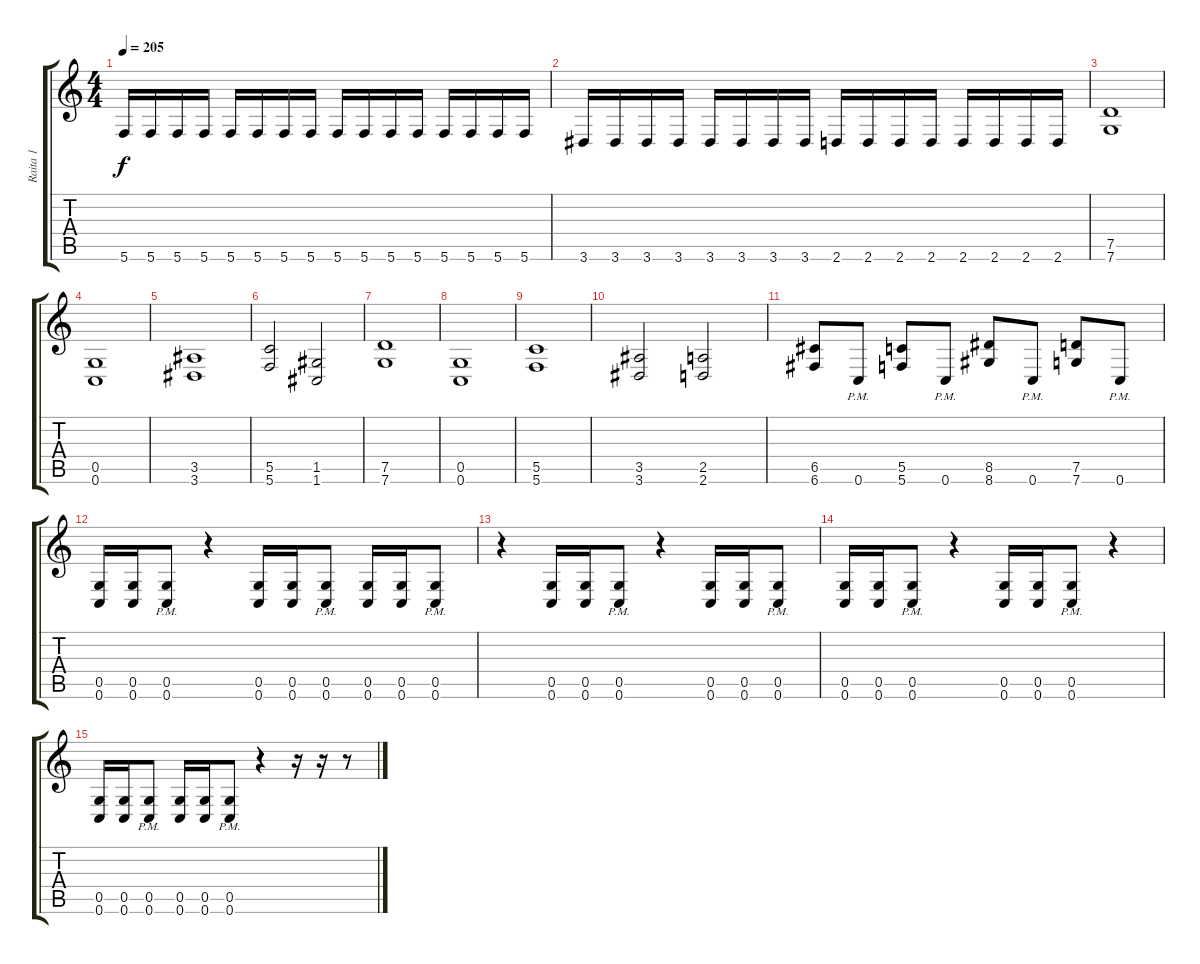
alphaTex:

\track ("Raita 1" "Raita 1") {instrument distortionguitar}
\staff {score tabs}
\tuning (D4 A3 F3 C3 G2 C2) {hide}
\ts (4 4)
\tempo 205
\clef g2
\ks c
5.6.16{dy f} 5.6.16 5.6.16 5.6.16 5.6.16 5.6.16 5.6.16 5.6.16 5.6.16 5.6.16 5.6.16 5.6.16 5.6.16 5.6.16 5.6.16 5.6.16 |
3.6.16 3.6.16 3.6.16 3.6.16 3.6.16 3.6.16 3.6.16 3.6.16 2.6.16 2.6.16 2.6.16 2.6.16 2.6.16 2.6.16 2.6.16 2.6.16 |
(7.5 7.6).1 |
(0.5 0.6).1 |
(3.5 3.6).1 |
(5.5 5.6).2 (1.5 1.6).2 |
(7.5 7.6).1 |
(0.5 0.6).1 |
(5.5 5.6).1 |
(3.5 3.6).2 (2.5 2.6).2 |
(6.5 6.6).8 0.6{pm}.8 (5.5 5.6).8 0.6{pm}.8 (8.5 8.6).8 0.6{pm}.8 (7.5 7.6).8 0.6{pm}.8 |
(0.5 0.6).16 (0.5 0.6).16 (0.5{pm} 0.6{pm}).8 r.4 (0.5 0.6).16 (0.5 0.6).16 (0.5{pm} 0.6{pm}).8 (0.5 0.6).16 (0.5 0.6).16 (0.5{pm} 0.6{pm}).8 |
r.4 (0.5 0.6).16 (0.5 0.6).16 (0.5{pm} 0.6{pm}).8 r.4 (0.5 0.6).16 (0.5 0.6).16 (0.5{pm} 0.6{pm}).8 |
(0.5 0.6).16 (0.5 0.6).16 (0.5{pm} 0.6{pm}).8 r.4 (0.5 0.6).16 (0.5 0.6).16 (0.5{pm} 0.6{pm}).8 r.4 |
(0.5 0.6).16 (0.5 0.6).16 (0.5{pm} 0.6{pm}).8 (0.5 0.6).16 (0.5 0.6).16 (0.5{pm} 0.6{pm}).8 r.4 r.16 r.16 r.8
